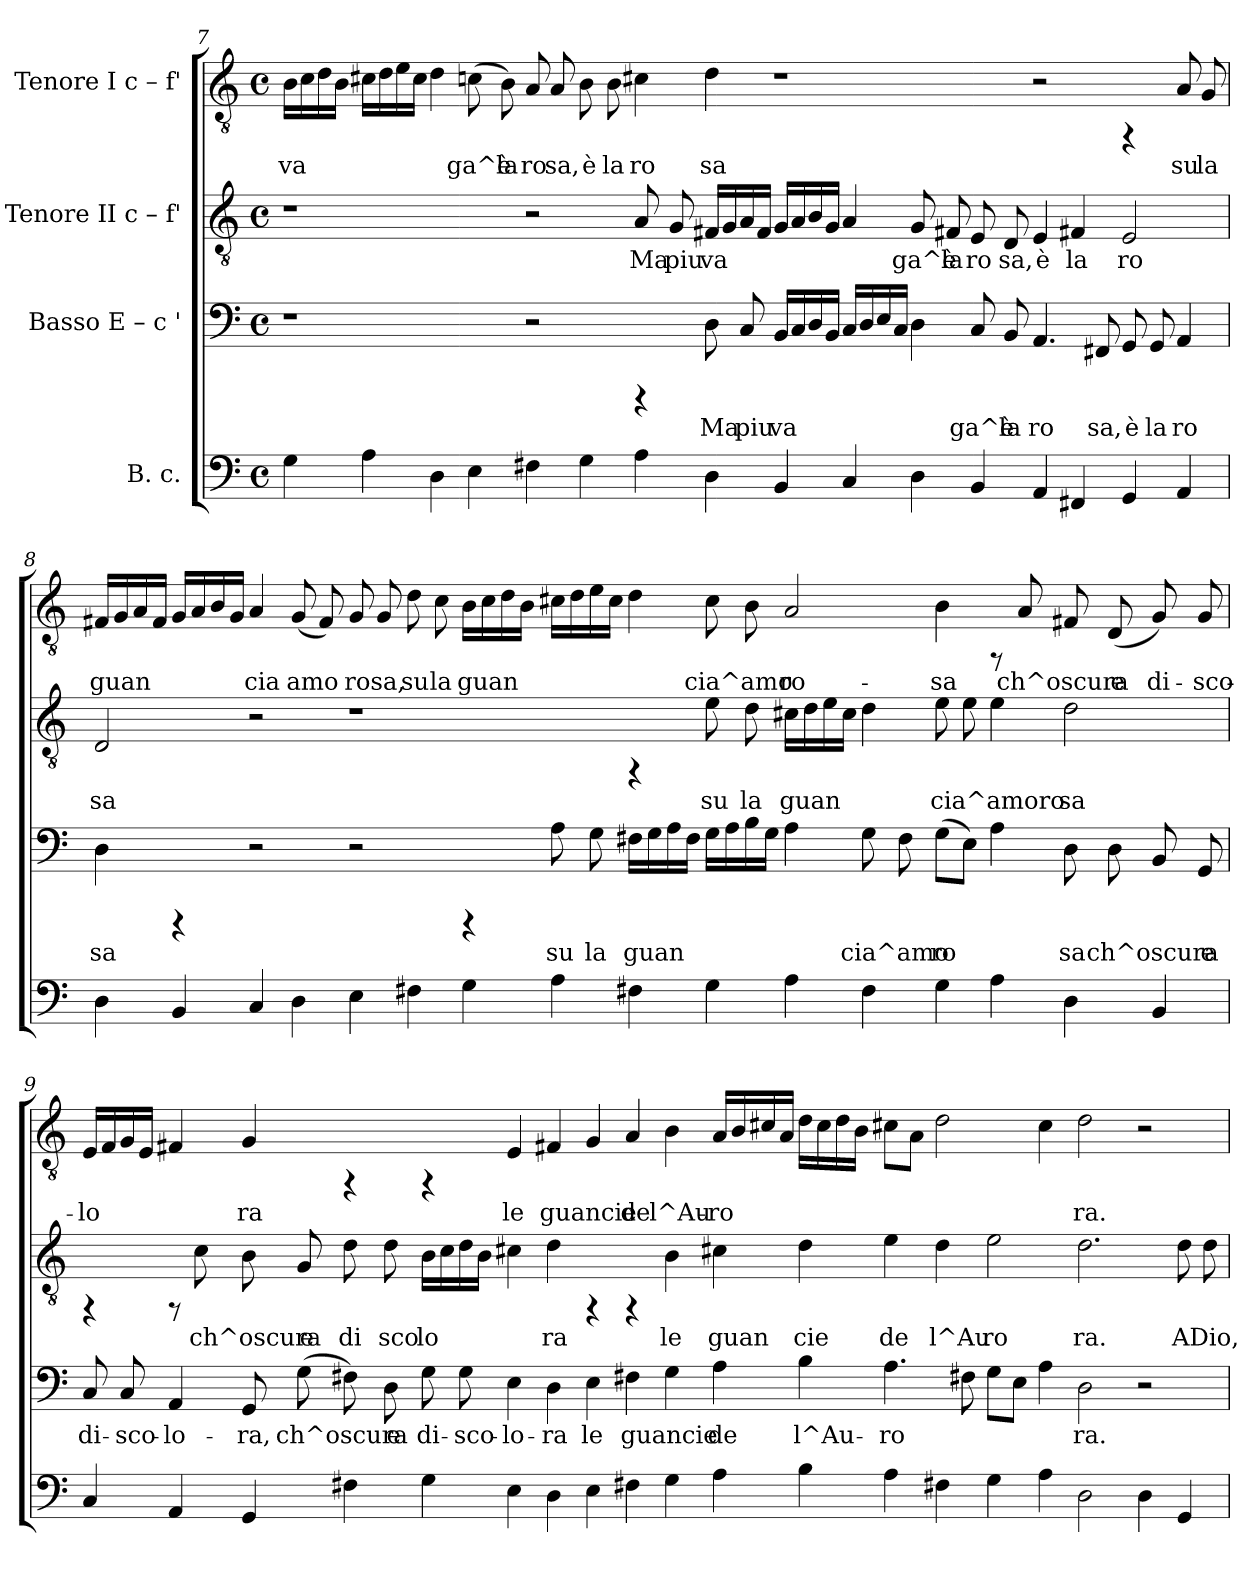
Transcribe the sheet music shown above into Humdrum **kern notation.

**kern	**kern	**text	**kern	**text	**kern	**text
*part4	*part3	*part3	*part2	*part2	*part1	*part1
*staff4	*staff3	*staff3	*staff2	*staff2	*staff1	*staff1
*I"B. c.	*I"Basso  E – c '	*	*I"Tenore II  c – f'	*	*I"Tenore I  c – f'	*
!!LO:LB:g=z
*clefF4	*clefF4	*	*clefGv2	*	*clefGv2	*
*k[]	*k[]	*	*k[]	*	*k[]	*
*C:	*C:	*	*C:	*	*C:	*
*M4/4	*M4/4	*	*M4/4	*	*M4/4	*
*met(c)	*met(c)	*	*met(c)	*	*met(c)	*
=7	=7	=7	=7	=7	=7	=7
!	!	!	!	!	!	!LO:LY:b
4G\	1r	.	1r	.	16B\L	va
!	!	!	!	!	!	!LO:LY:b
.	.	.	.	.	16c\	.
!	!	!	!	!	!	!LO:LY:b
.	.	.	.	.	16d\	.
!	!	!	!	!	!	!LO:LY:b
.	.	.	.	.	16B\J	.
!	!	!	!	!	!	!LO:LY:b
4A\	.	.	.	.	16c#X\L	.
!	!	!	!	!	!	!LO:LY:b
.	.	.	.	.	16d\	.
!	!	!	!	!	!	!LO:LY:b
.	.	.	.	.	16e\	.
!	!	!	!	!	!	!LO:LY:b
.	.	.	.	.	16c#\J	.
!	!	!	!	!	!	!LO:LY:b
4D\	.	.	.	.	4d\	.
!	!	!	!	!	!	!LO:LY:b
4E\	.	.	.	.	(<8cn\	ga^è
!	!	!	!	!	!	!LO:LY:b
.	.	.	.	.	8B\)	la
!	!	!	!	!	!	!LO:LY:b
4F#\	2r	.	2r	.	8A/	ro
!	!	!	!	!	!	!LO:LY:b
.	.	.	.	.	8A/	sa,
!	!	!	!	!	!	!LO:LY:b
4G\	.	.	.	.	8B\	è
!	!	!	!	!	!	!LO:LY:b
.	.	.	.	.	8B\	la
!	!	!	!	!LO:LY:b:cj	!	!LO:LY:b
4A\	4rCCC	.	8A/	Ma	4c#X\	ro
!	!	!	!	!LO:LY:b:cj	!	!
.	.	.	8G/	piu	.	.
!	!	!LO:LY:b:cj	!	!LO:LY:b:cj	!	!LO:LY:b
4D\	8D\	Ma	16F#X/L	va	4d\	sa
!	!	!	!	!LO:LY:b:cj	!	!
.	.	.	16G/	.	.	.
!	!	!LO:LY:b:cj	!	!LO:LY:b:cj	!	!
.	8C/	piu	16A/	.	.	.
!	!	!	!	!LO:LY:b:cj	!	!
.	.	.	16F#/J	.	.	.
!	!	!LO:LY:b:cj	!	!LO:LY:b:cj	!	!
4BB/	16BB/L	va	16G/L	.	1r	.
!	!	!LO:LY:b:cj	!	!LO:LY:b:cj	!	!
.	16C/	.	16A/	.	.	.
!	!	!LO:LY:b:cj	!	!LO:LY:b:cj	!	!
.	16D/	.	16B/	.	.	.
!	!	!LO:LY:b:cj	!	!LO:LY:b:cj	!	!
.	16BB/J	.	16G/J	.	.	.
!	!	!LO:LY:b:cj	!	!LO:LY:b:cj	!	!
4C/	16C/L	.	4A/	.	.	.
!	!	!LO:LY:b:cj	!	!	!	!
.	16D/	.	.	.	.	.
!	!	!LO:LY:b:cj	!	!	!	!
.	16E/	.	.	.	.	.
!	!	!LO:LY:b:cj	!	!	!	!
.	16C/J	.	.	.	.	.
!	!	!LO:LY:b:cj	!	!LO:LY:b:cj	!	!
4D\	4D\	.	8G/	ga^è	.	.
!	!	!	!	!LO:LY:b:cj	!	!
.	.	.	8F#X/	la	.	.
!	!	!LO:LY:b:cj	!	!LO:LY:b:cj	!	!
4BB/	8C/	ga^è	8E/	ro	.	.
!	!	!LO:LY:b:cj	!	!LO:LY:b:cj	!	!
.	8BB/	la	8D/	sa,	.	.
!	!	!LO:LY:b:cj	!	!LO:LY:b:cj	!	!
4AA/	4.AA/	ro	4E/	è	2r	.
!	!	!	!	!LO:LY:b:cj	!	!
4FF#X/	.	.	4F#X/	la	.	.
!	!	!LO:LY:b:cj	!	!	!	!
.	8FF#X/	sa,	.	.	.	.
!	!	!LO:LY:b:cj	!	!LO:LY:b:cj	!	!
4GG/	8GG/	è	2E/	ro	4rFF	.
!	!	!LO:LY:b:cj	!	!	!	!
.	8GG/	la	.	.	.	.
!	!	!LO:LY:b:cj	!	!	!	!LO:LY:b
4AA/	4AA/	ro	.	.	8A/	su
!	!	!	!	!	!	!LO:LY:b
.	.	.	.	.	8G/	la
!!LO:LB:g=z
=8	=8	=8	=8	=8	=8	=8
!	!	!LO:LY:b:cj	!	!LO:LY:b:cj	!	!LO:LY:b
4D\	4D\	sa	2D/	sa	16F#X/L	guan-
!	!	!	!	!	!	!LO:LY:b
.	.	.	.	.	16G/	--
!	!	!	!	!	!	!LO:LY:b
.	.	.	.	.	16A/	--
!	!	!	!	!	!	!LO:LY:b
.	.	.	.	.	16F#/J	--
!	!	!	!	!	!	!LO:LY:b
4BB/	4rCCC	.	.	.	16G/L	--
!	!	!	!	!	!	!LO:LY:b
.	.	.	.	.	16A/	--
!	!	!	!	!	!	!LO:LY:b
.	.	.	.	.	16B/	--
!	!	!	!	!	!	!LO:LY:b
.	.	.	.	.	16G/J	--
!	!	!	!	!	!	!LO:LY:b
4C/	2r	.	2r	.	4A/	-cia
!	!	!	!	!	!	!LO:LY:b
4D\	.	.	.	.	(<8G/	amo-
!	!	!	!	!	!	!LO:LY:b
.	.	.	.	.	8F#/)	--
!	!	!	!	!	!	!LO:LY:b
4E\	2r	.	1r	.	8G/	-rosa,
!	!	!	!	!	!	!LO:LY:b
.	.	.	.	.	8G/	.
!	!	!	!	!	!	!LO:LY:b
4F#X\	.	.	.	.	8d\	su
!	!	!	!	!	!	!LO:LY:b
.	.	.	.	.	8c\	la
!	!	!	!	!	!	!LO:LY:b
4G\	4rCCC	.	.	.	16B\L	guan-
!	!	!	!	!	!	!LO:LY:b
.	.	.	.	.	16c\	--
!	!	!	!	!	!	!LO:LY:b
.	.	.	.	.	16d\	--
!	!	!	!	!	!	!LO:LY:b
.	.	.	.	.	16B\J	--
!	!	!LO:LY:b:cj	!	!	!	!LO:LY:b
4A\	8A\	su	.	.	16c#X\L	--
!	!	!	!	!	!	!LO:LY:b
.	.	.	.	.	16d\	--
!	!	!LO:LY:b:cj	!	!	!	!LO:LY:b
.	8G\	la	.	.	16e\	--
!	!	!	!	!	!	!LO:LY:b
.	.	.	.	.	16c#\J	--
!	!	!LO:LY:b:cj	!	!	!	!LO:LY:b
4F#X\	16F#X\L	guan	4rFF	.	4d\	--
!	!	!LO:LY:b:cj	!	!	!	!
.	16G\	.	.	.	.	.
!	!	!LO:LY:b:cj	!	!	!	!
.	16A\	.	.	.	.	.
!	!	!LO:LY:b:cj	!	!	!	!
.	16F#\J	.	.	.	.	.
!	!	!LO:LY:b:cj	!	!LO:LY:b:cj	!	!LO:LY:b
4G\	16G\L	.	8e\	su	8c#\	-cia^amo-
!	!	!LO:LY:b:cj	!	!	!	!
.	16A\	.	.	.	.	.
!	!	!LO:LY:b:cj	!	!LO:LY:b:cj	!	!LO:LY:b
.	16B\	.	8d\	la	8B\	--
!	!	!LO:LY:b:cj	!	!	!	!
.	16G\J	.	.	.	.	.
!	!	!LO:LY:b:cj	!	!LO:LY:b:cj	!	!LO:LY:b
4A\	4A\	.	16c#X\L	guan-	2A/	-ro-
!	!	!	!	!LO:LY:b:cj	!	!
.	.	.	16d\	--	.	.
!	!	!	!	!LO:LY:b:cj	!	!
.	.	.	16e\	--	.	.
!	!	!	!	!LO:LY:b:cj	!	!
.	.	.	16c#\J	--	.	.
!	!	!LO:LY:b:cj	!	!LO:LY:b:cj	!	!
4F#\	8G\	cia^amo	4d\	--	.	.
!	!	!LO:LY:b:cj	!	!	!	!
.	8F#\	.	.	.	.	.
!	!	!LO:LY:b:cj	!	!LO:LY:b:cj	!	!LO:LY:b
4G\	(>8G\L	ro	8e\	-cia^amoro-	4B\	-sa
!	!	!LO:LY:b:cj	!	!LO:LY:b:cj	!	!
.	8E\J)	.	8e\	--	.	.
!	!	!LO:LY:b:cj	!	!LO:LY:b:cj	!	!
4A\	4A\	.	4e\	--	8rFF	.
!	!	!	!	!	!	!LO:LY:b
.	.	.	.	.	8A/	ch^oscura
!	!	!LO:LY:b:cj	!	!LO:LY:b:cj	!	!LO:LY:b
4D\	8D\	sa	2d\	-sa	8F#X/	.
!	!	!LO:LY:b:cj	!	!	!	!LO:LY:b
.	8D\	ch^oscura	.	.	(<8D/	e
!	!	!LO:LY:b:cj	!	!	!	!LO:LY:b
4BB/	8BB/	.	.	.	8G/)	di-
!	!	!LO:LY:b:cj	!	!	!	!LO:LY:b
.	8GG/	e	.	.	8G/	-sco-
!!LO:PB:g=z
=9	=9	=9	=9	=9	=9	=9
!	!	!LO:LY:b:cj	!	!	!	!LO:LY:b
4C/	8C/	di-	4rFF	.	16E/L	-lo-
!	!	!	!	!	!	!LO:LY:b
.	.	.	.	.	16F/	--
!	!	!LO:LY:b:cj	!	!	!	!LO:LY:b
.	8C/	-sco-	.	.	16G/	--
!	!	!	!	!	!	!LO:LY:b
.	.	.	.	.	16E/J	--
!	!	!LO:LY:b:cj	!	!	!	!LO:LY:b
4AA/	4AA/	-lo-	8rFF	.	4F#X/	--
!	!	!	!	!LO:LY:b:cj	!	!
.	.	.	8c\	ch^oscura	.	.
!	!	!LO:LY:b:cj	!	!LO:LY:b:cj	!	!LO:LY:b
4GG/	8GG/	-ra,	8B\	.	4G/	-ra
!	!	!LO:LY:b:cj	!	!LO:LY:b:cj	!	!
.	(>8G\	ch^oscura	8G/	e	.	.
!	!	!LO:LY:b:cj	!	!LO:LY:b:cj	!	!
4F#X\	8F#X\)	.	8d\	di	4rFF	.
!	!	!LO:LY:b:cj	!	!LO:LY:b:cj	!	!
.	8D\	e	8d\	sco	.	.
!	!	!LO:LY:b:cj	!	!LO:LY:b:cj	!	!
4G\	8G\	di-	16B\L	lo	4rFF	.
!	!	!	!	!LO:LY:b:cj	!	!
.	.	.	16c\	.	.	.
!	!	!LO:LY:b:cj	!	!LO:LY:b:cj	!	!
.	8G\	-sco-	16d\	.	.	.
!	!	!	!	!LO:LY:b:cj	!	!
.	.	.	16B\J	.	.	.
!	!	!LO:LY:b:cj	!	!LO:LY:b:cj	!	!LO:LY:b
4E\	4E\	-lo-	4c#X\	.	4E/	le
!	!	!LO:LY:b:cj	!	!LO:LY:b:cj	!	!LO:LY:b
4D\	4D\	-ra	4d\	ra	4F#X/	guancie
!	!	!LO:LY:b:cj	!	!	!	!LO:LY:b
4E\	4E\	le	4rFF	.	4G/	.
!	!	!LO:LY:b:cj	!	!	!	!LO:LY:b
4F#X\	4F#X\	guancie	4rFF	.	4A/	de
!	!	!LO:LY:b:cj	!	!LO:LY:b:cj	!	!LO:LY:b
4G\	4G\	.	4B\	le	4B\	l^Au-
!	!	!LO:LY:b:cj	!	!LO:LY:b:cj	!	!LO:LY:b
4A\	4A\	de	4c#X\	guan	16A/L	-ro-
!	!	!	!	!	!	!LO:LY:b
.	.	.	.	.	16B/	--
!	!	!	!	!	!	!LO:LY:b
.	.	.	.	.	16c#X/	--
!	!	!	!	!	!	!LO:LY:b
.	.	.	.	.	16A/J	--
!	!	!LO:LY:b:cj	!	!LO:LY:b:cj	!	!LO:LY:b
4B\	4B\	l^Au-	4d\	cie	16d\L	--
!	!	!	!	!	!	!LO:LY:b
.	.	.	.	.	16c#\	--
!	!	!	!	!	!	!LO:LY:b
.	.	.	.	.	16d\	--
!	!	!	!	!	!	!LO:LY:b
.	.	.	.	.	16B\J	--
!	!	!LO:LY:b:cj	!	!LO:LY:b:cj	!	!LO:LY:b
4A\	4.A\	-ro-	4e\	de	8c#X\L	--
!	!	!	!	!	!	!LO:LY:b
.	.	.	.	.	8A\J	--
!	!	!	!	!LO:LY:b:cj	!	!LO:LY:b
4F#X\	.	.	4d\	l^Au	2d\	--
!	!	!LO:LY:b:cj	!	!	!	!
.	8F#X\	--	.	.	.	.
!	!	!LO:LY:b:cj	!	!LO:LY:b:cj	!	!
4G\	8G\L	--	2e\	ro	.	.
!	!	!LO:LY:b:cj	!	!	!	!
.	8E\J	--	.	.	.	.
!	!	!LO:LY:b:cj	!	!	!	!LO:LY:b
4A\	4A\	--	.	.	4c#\	--
!	!	!LO:LY:b:cj	!	!LO:LY:b:cj	!	!LO:LY:b
2D\	2D\	-ra.	2.d\	ra.	2d\	-ra.
4D\	2r	.	.	.	2r	.
!	!	!	!	!LO:LY:b:cj	!	!
4GG/	.	.	8d\	ADio,	.	.
!	!	!	!	!LO:LY:b:cj	!	!
.	.	.	8d\	.	.	.
=	=	=	=	=	=	=
*-	*-	*-	*-	*-	*-	*-
